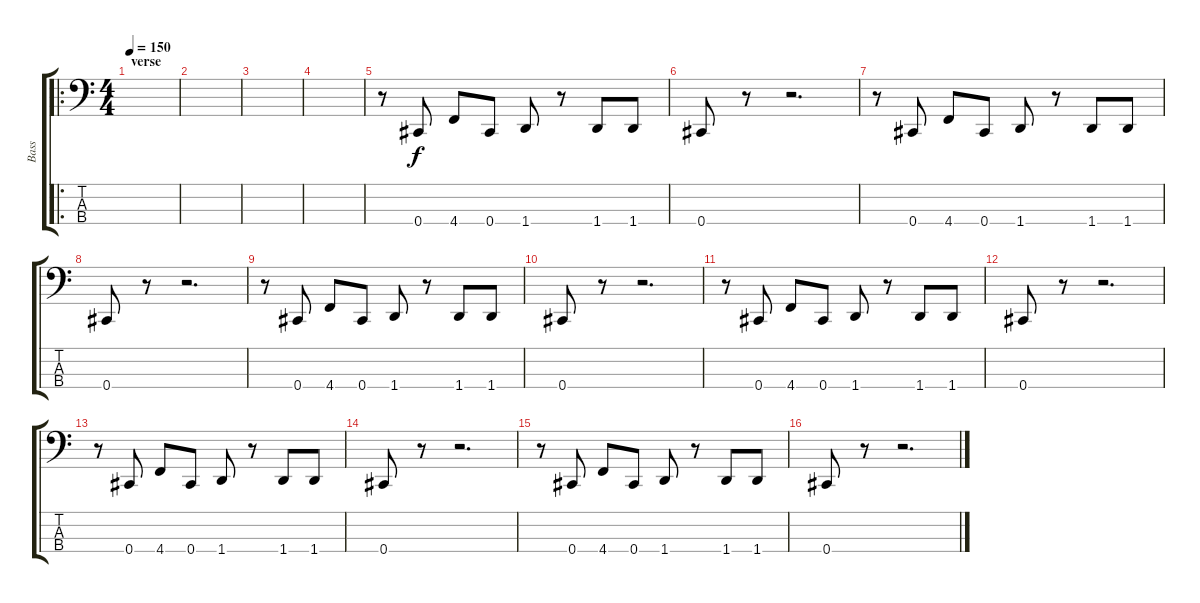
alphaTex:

\track ("Bass" "Bass") {instrument electricbassfinger}
\staff {score tabs}
\tuning (Gb2 Db2 Ab1 Db1) {hide}
\ro
\ts (4 4)
\section ("" "verse")
\tempo 150
\clef f4
\ks c
|
|
|
|
r.8 0.4.8 4.4.8 0.4.8 1.4.8 r.8 1.4.8 1.4.8 |
0.4.8 r.8 r.2{d} |
r.8 0.4.8 4.4.8 0.4.8 1.4.8 r.8 1.4.8 1.4.8 |
0.4.8 r.8 r.2{d} |
r.8 0.4.8 4.4.8 0.4.8 1.4.8 r.8 1.4.8 1.4.8 |
0.4.8 r.8 r.2{d} |
r.8 0.4.8 4.4.8 0.4.8 1.4.8 r.8 1.4.8 1.4.8 |
0.4.8 r.8 r.2{d} |
r.8 0.4.8 4.4.8 0.4.8 1.4.8 r.8 1.4.8 1.4.8 |
0.4.8 r.8 r.2{d} |
r.8 0.4.8 4.4.8 0.4.8 1.4.8 r.8 1.4.8 1.4.8 |
0.4.8 r.8 r.2{d}
